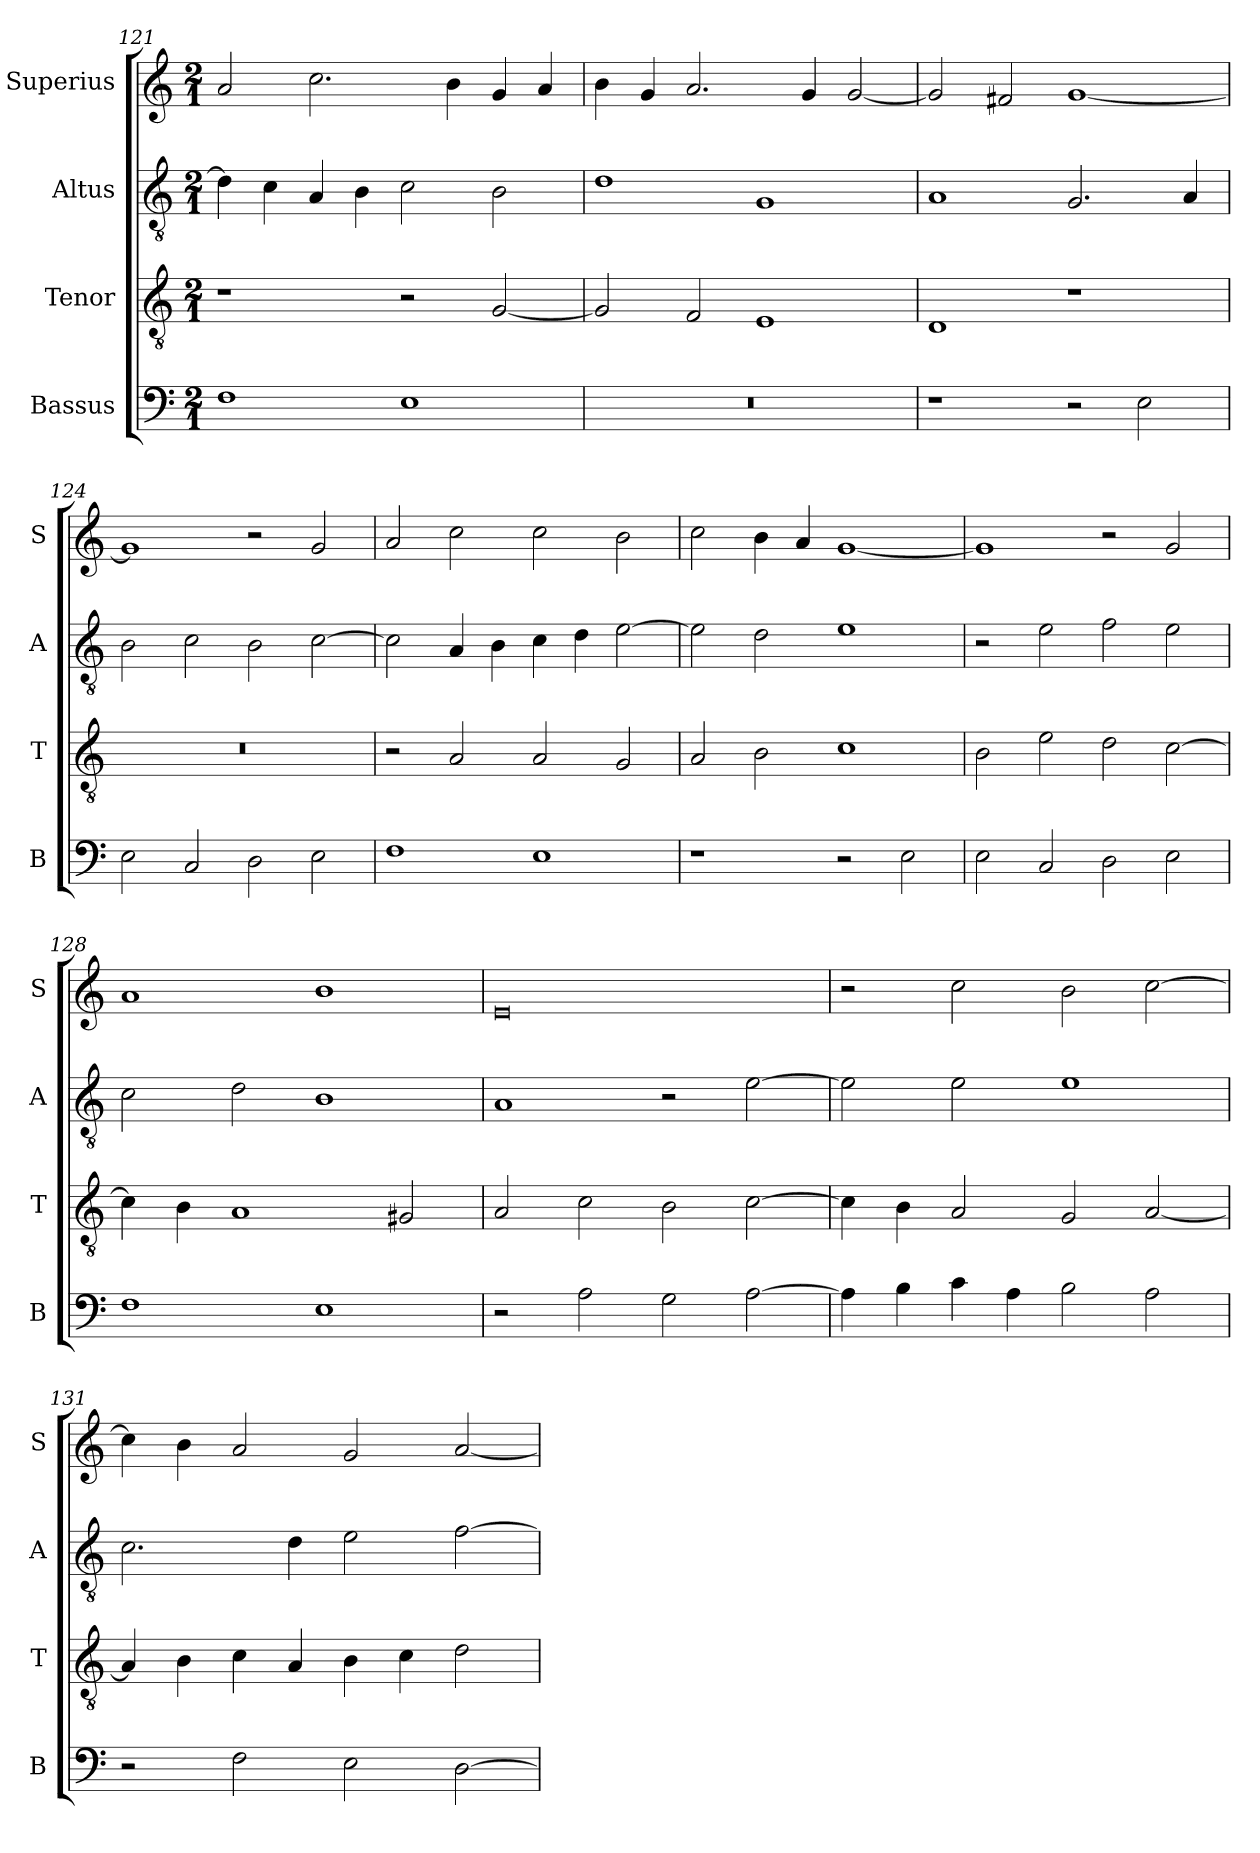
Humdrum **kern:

**kern	**kern	**kern	**kern
*part4	*part3	*part2	*part1
*staff4	*staff3	*staff2	*staff1
*I"Bassus	*I"Tenor	*I"Altus	*I"Superius
*I'B	*I'T	*I'A	*I'S
*clefF4	*clefGv2	*clefGv2	*clefG2
*k[]	*k[]	*k[]	*k[]
*C:	*C:	*C:	*C:
*M2/1	*M2/1	*M2/1	*M2/1
=121	=121	=121	=121
1F	1r	4d]	2a
.	.	4c	.
.	.	4A	2.cc
.	.	4B	.
1E	2r	2c	.
.	.	.	4b
.	[2G	2B	4g
.	.	.	4a
=122	=122	=122	=122
0r	2G]	1d	4b
.	.	.	4g
.	2F	.	2.a
.	1E	1G	.
.	.	.	4g
.	.	.	[2g
=123	=123	=123	=123
1r	1D	1A	2g]
.	.	.	2f#X
2r	1r	2.G	[1g
2E	.	.	.
.	.	4A	.
=124	=124	=124	=124
2E	0r	2B	1g]
2C	.	2c	.
2D	.	2B	2r
2E	.	[2c	2g
=125	=125	=125	=125
1F	2r	2c]	2a
.	2A	4A	2cc
.	.	4B	.
1E	2A	4c	2cc
.	.	4d	.
.	2G	[2e	2b
=126	=126	=126	=126
1r	2A	2e]	2cc
.	2B	2d	4b
.	.	.	4a
2r	1c	1e	[1g
2E	.	.	.
=127	=127	=127	=127
2E	2B	2r	1g]
2C	2e	2e	.
2D	2d	2f	2r
2E	[2c	2e	2g
=128	=128	=128	=128
1F	4c]	2c	1a
.	4B	.	.
.	1A	2d	.
1E	.	1B	1b
.	2G#X	.	.
=129	=129	=129	=129
2r	2A	1A	0e
2A	2c	.	.
2G	2B	2r	.
[2A	[2c	[2e	.
=130	=130	=130	=130
4A]	4c]	2e]	2r
4B	4B	.	.
4c	2A	2e	2cc
4A	.	.	.
2B	2G	1e	2b
2A	[2A	.	[2cc
=131	=131	=131	=131
2r	4A]	2.c	4cc]
.	4B	.	4b
2F	4c	.	2a
.	4A	4d	.
2E	4B	2e	2g
.	4c	.	.
[2D	2d	[2f	[2a
=	=	=	=
*-	*-	*-	*-
